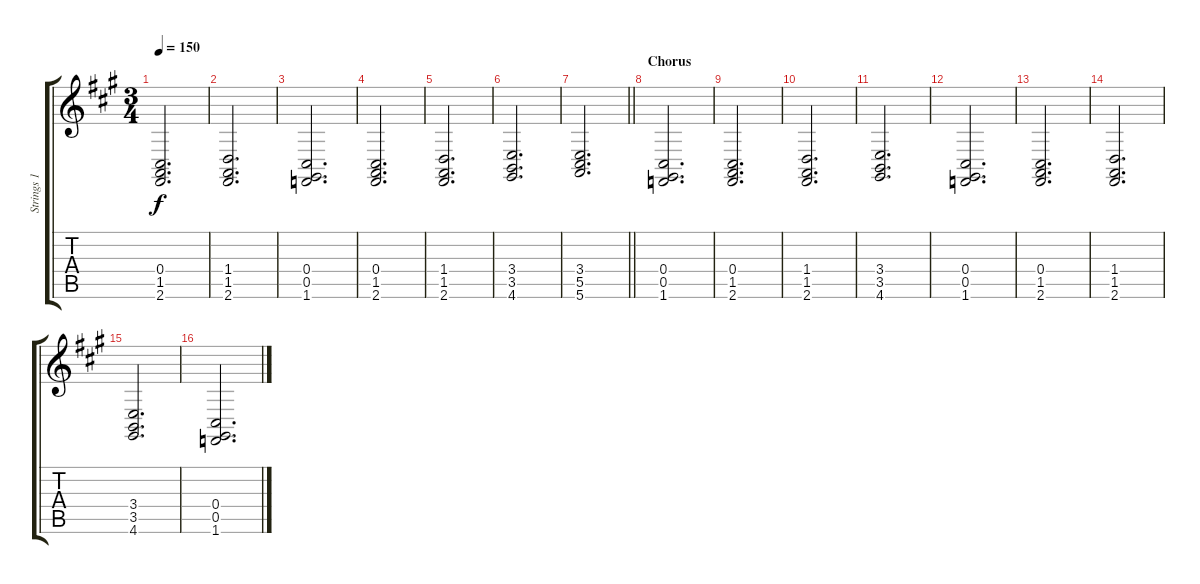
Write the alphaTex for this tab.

\track ("Strings 1" "Strings 1") {instrument stringensemble1}
\staff {score tabs}
\tuning (E4 B3 G3 Db3 Ab2 E2) {hide}
\ts (3 4)
\tempo 150
\clef g2
\ks f#minor
(0.4 1.5 2.6).2{d dy f} |
(1.4 1.5 2.6).2{d} |
(0.4 0.5 1.6).2{d} |
(0.4 1.5 2.6).2{d} |
(1.4 1.5 2.6).2{d} |
(3.4 3.5 4.6).2{d} |
\barLineRight lightlight
(3.4 5.5 5.6).2{d} |
\section ("" "Chorus")
(0.4 0.5 1.6).2{d} |
(0.4 1.5 2.6).2{d} |
(1.4 1.5 2.6).2{d} |
(3.4 3.5 4.6).2{d} |
(0.4 0.5 1.6).2{d} |
(0.4 1.5 2.6).2{d} |
(1.4 1.5 2.6).2{d} |
(3.4 3.5 4.6).2{d} |
(0.4 0.5 1.6).2{d}
